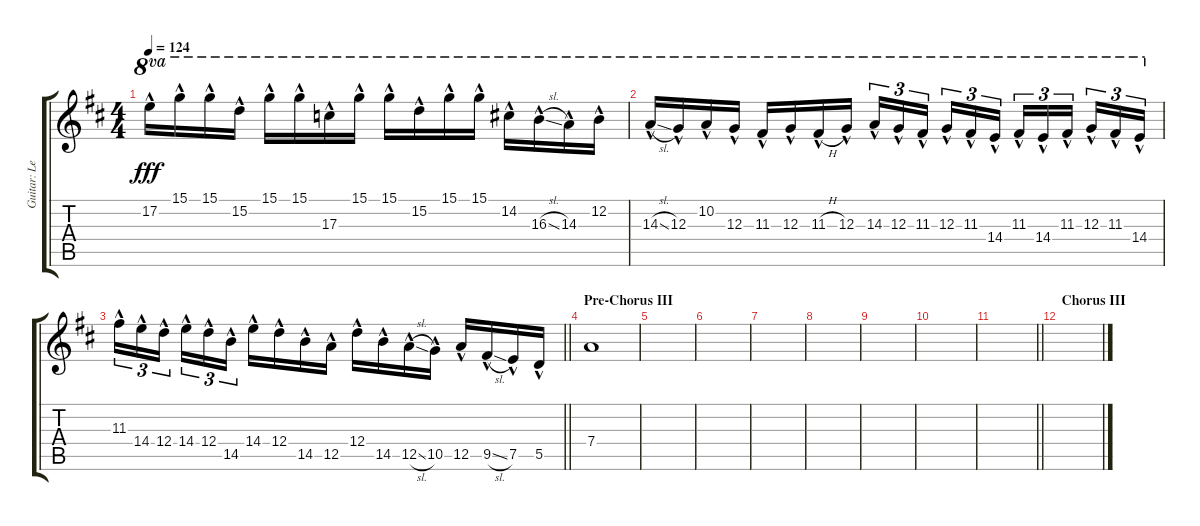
\track ("Guitar: Lead" "Guitar: Le") {instrument overdrivenguitar}
\staff {score tabs}
\tuning (E4 B3 G3 D3 A2 E2) {hide}
\ts (4 4)
\tempo 124
\clef g2
\ks d
17.2{hac}.16{ot 8va dy fff} 15.1{hac}.16{ot 8va} 15.1{hac}.16{ot 8va} 15.2{hac}.16{ot 8va} 15.1{hac}.16{ot 8va} 15.1{hac}.16{ot 8va} 17.3{hac}.16{ot 8va} 15.1{hac}.16{ot 8va} 15.1{hac}.16{ot 8va} 15.2{hac}.16{ot 8va} 15.1{hac}.16{ot 8va} 15.1{hac}.16{ot 8va} 14.2{hac}.16{ot 8va} 16.3{sl hac}.16{ot 8va} 14.3{hac}.16{ot 8va} 12.2{hac}.16{ot 8va} |
14.3{sl hac}.16{ot 8va} 12.3{hac}.16{ot 8va} 10.2{hac}.16{ot 8va} 12.3{hac}.16{ot 8va} 11.3{hac}.16{ot 8va} 12.3{hac}.16{ot 8va} 11.3{h hac}.16{ot 8va} 12.3{hac}.16{ot 8va} 14.3{hac}.16{tu (3 2) ot 8va} 12.3{hac}.16{tu (3 2) ot 8va} 11.3{hac}.16{tu (3 2) ot 8va beam splitsecondary} 12.3{hac}.16{tu (3 2) ot 8va} 11.3{hac}.16{tu (3 2) ot 8va} 14.4{hac}.16{tu (3 2) ot 8va} 11.3{hac}.16{tu (3 2) ot 8va} 14.4{hac}.16{tu (3 2) ot 8va} 11.3{hac}.16{tu (3 2) ot 8va beam splitsecondary} 12.3{hac}.16{tu (3 2) ot 8va} 11.3{hac}.16{tu (3 2) ot 8va} 14.4{hac}.16{tu (3 2) ot 8va} |
\barLineRight lightlight
11.3{hac}.16{tu (3 2)} 14.4{hac}.16{tu (3 2)} 12.4{hac}.16{tu (3 2) beam splitsecondary} 14.4{hac}.16{tu (3 2)} 12.4{hac}.16{tu (3 2)} 14.5{hac}.16{tu (3 2)} 14.4{hac}.16 12.4{hac}.16 14.5{hac}.16 12.5{hac}.16 12.4{hac}.16 14.5{hac}.16 12.5{sl hac}.16 10.5{hac}.16 12.5{hac}.16 9.5{sl hac}.16 7.5{hac}.16 5.5{hac}.16 |
\section ("" "Pre-Chorus III")
7.4.1 |
|
|
|
|
|
|
\barLineRight lightlight
|
\section ("" "Chorus III")
